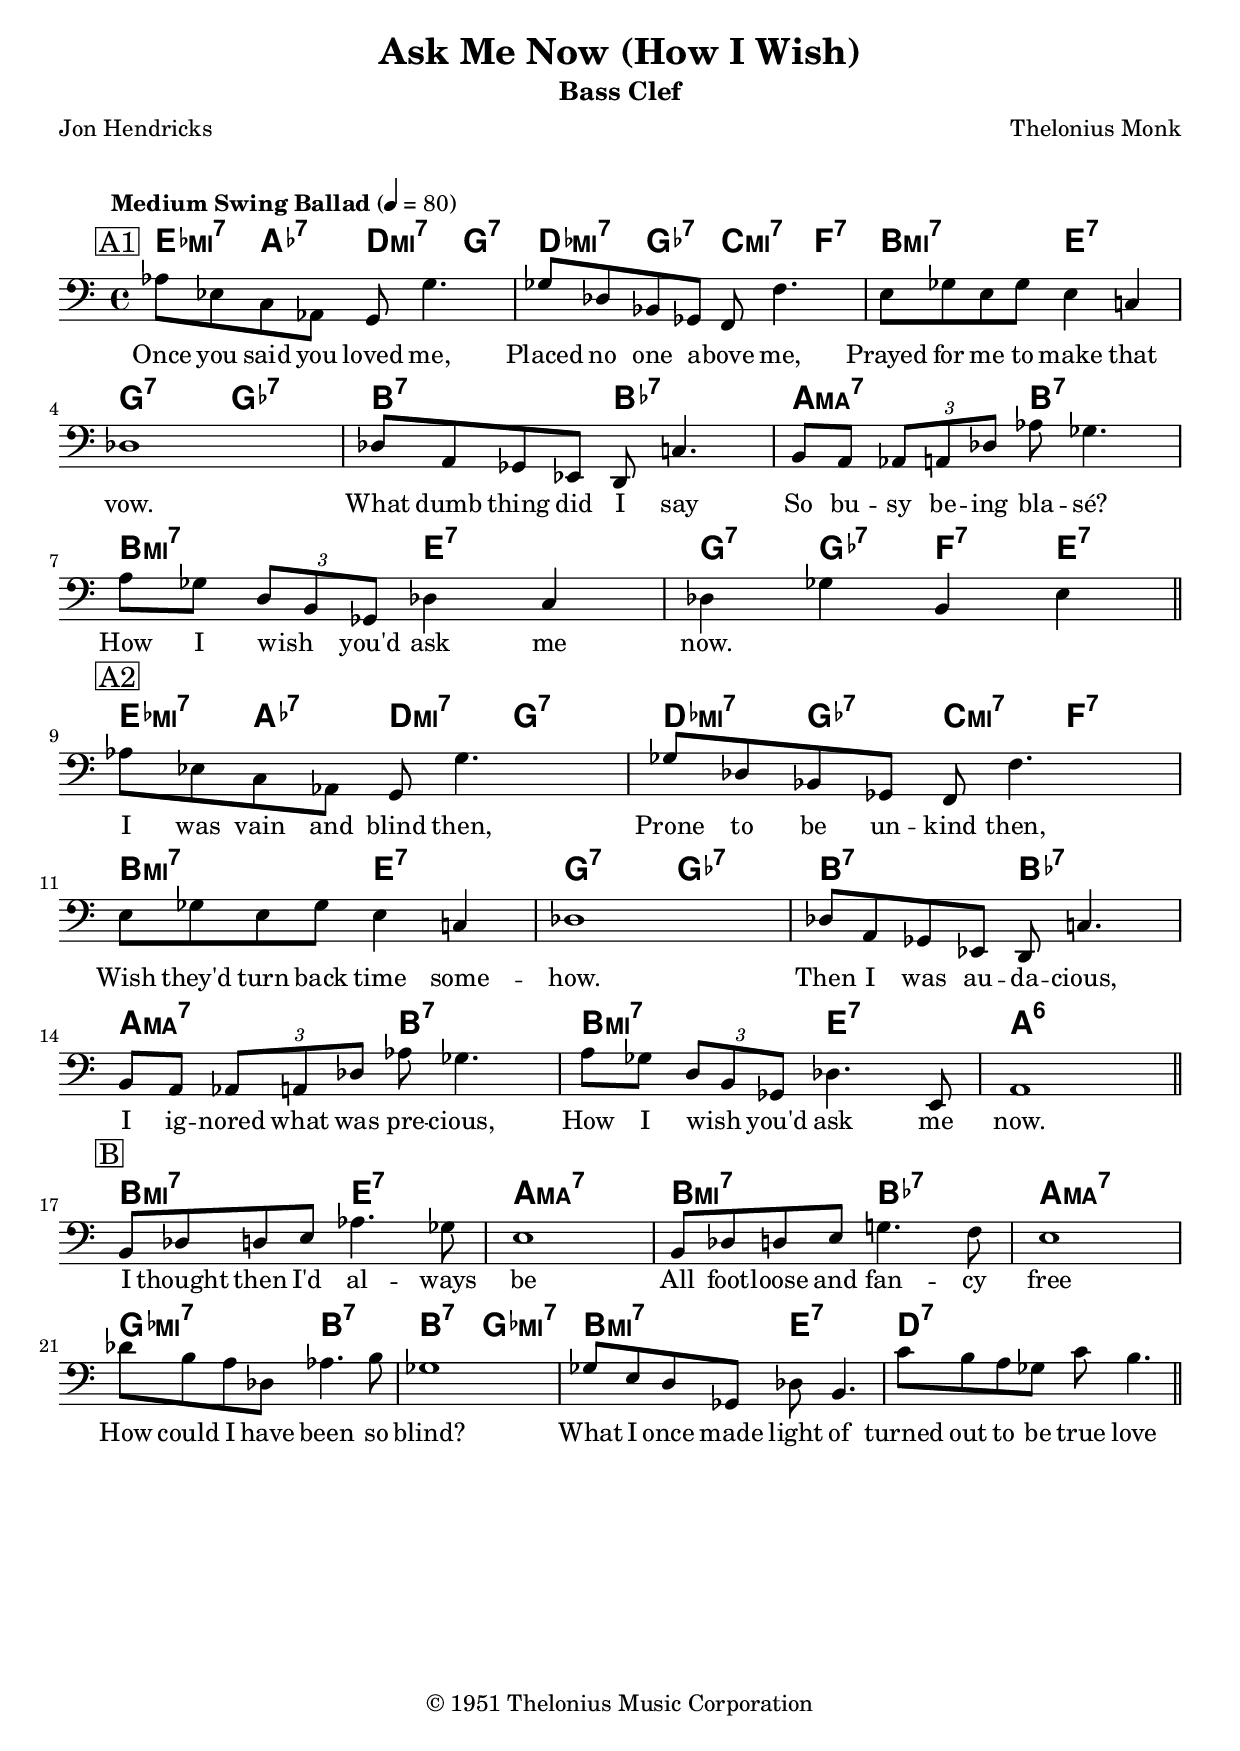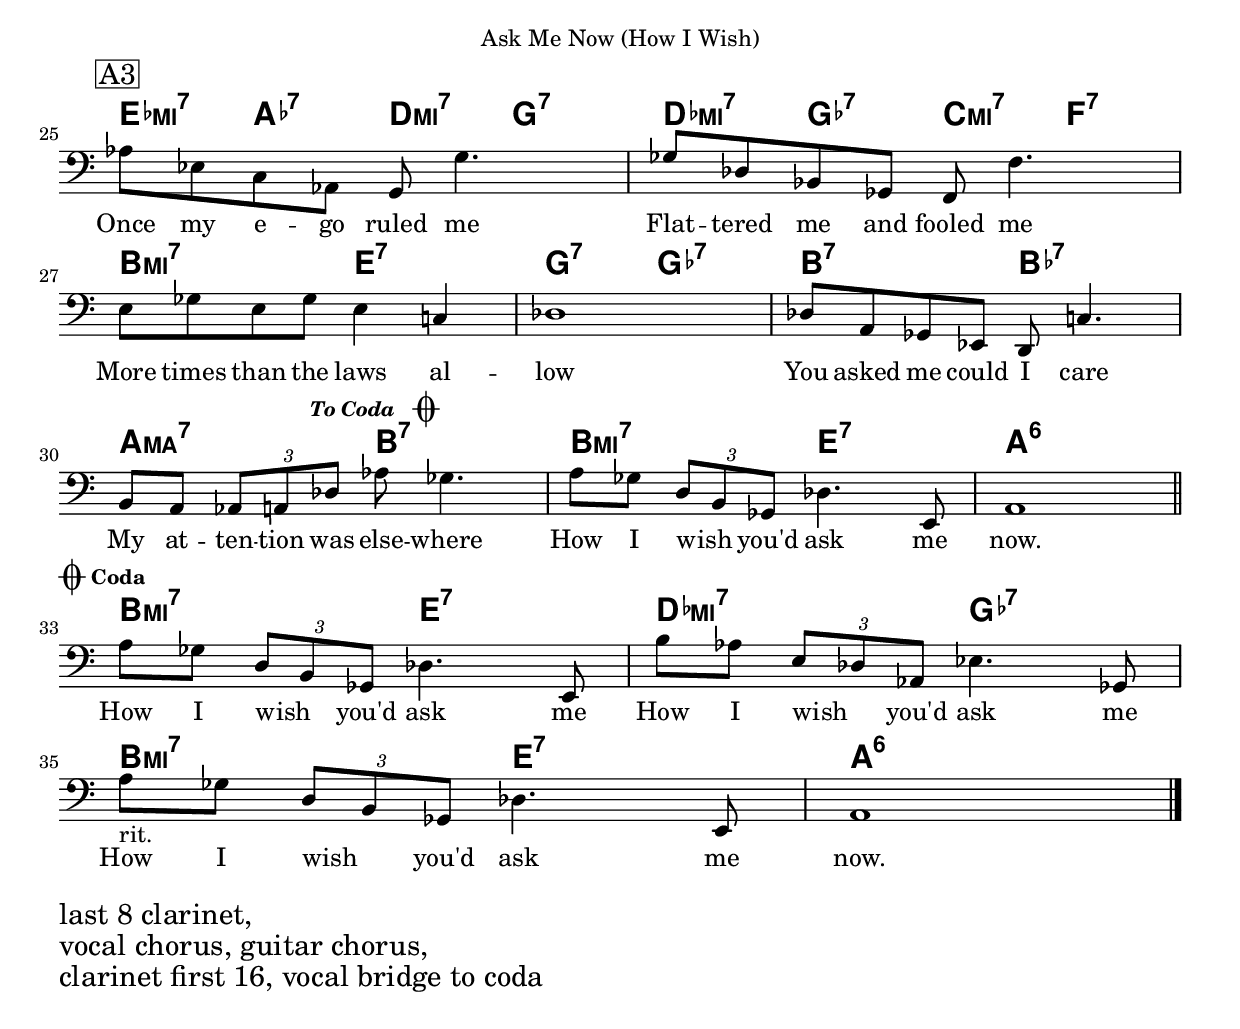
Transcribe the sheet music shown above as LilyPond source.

\version "2.24.0"

\include "english.ly"

instrument = "Bass Clef"
whatKey = bff,,
whatClef = "bass"

%% -*- Mode: LilyPond -*-

\include "lead-sheets.ily"

\header {
  title = "Ask Me Now (How I Wish)"
  subtitle = \instrument
  poet = "Jon Hendricks"
  composer = "Thelonius Monk"
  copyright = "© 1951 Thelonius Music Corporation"
}

refrainLyrics = \lyricmode {
  Once you said you loved me,
  Placed no one a -- bove me,
  Prayed for me to make that vow.
  What dumb thing did I say
  So bu -- sy be -- ing bla -- sé?
  How I wish _ you'd ask me now. \skip 1 \skip 1 \skip 1
  I was vain and blind then,
  Prone to be un -- kind then,
  Wish they'd turn back time some -- how.
  Then I was au -- da -- cious,
  I ig -- nored what was pre -- cious,
  How I wish _ you'd ask me now.
  I thought then I'd al -- ways be
  All foot -- loose and fan -- cy free
  How could I have been so blind?
  What I once made light of turned out to be true love
  Once my e -- go ruled me
  Flat -- tered me and fooled me
  More times than the laws al -- low
  You asked me could I care
  My at -- ten -- tion was else -- where
  How I wish _ you'd ask me now.
  How I wish _ you'd ask me How I wish _ you'd ask me
  How I wish _ you'd ask me now.
}

refrainChords = \chordmode {
  g4:m7 c4:7 gf4:m7 cf4:7 f4:m7 bf4:7 e4:m7 a4:7 ef2:m7 af2:7
  b2:7 bf2:7 ef2:7 d2:7 df2:maj7 ef2:7
  
  ef2:m7 af2:7 b4:7 bf4:7 a4:7 af4:7

  g4:m7 c4:7 gf4:m7 cf4:7 f4:m7 bf4:7 e4:m7 a4:7 ef2:m7 af2:7
  b2:7 bf2:7 ef2:7 d2:7 df2:maj7 ef2:7
  
  ef2:m7 af2:7 df1:6
  
  
  ef2:m7 af2:7 df1:maj7 ef2:m7 d2:7 df1:maj7
  bf2:m7 ef2:7 ef2:7 bf2:m7 ef2:m7 af2:7 gf1:7
  
  g4:m7 c4:7 gf4:m7 cf4:7 f4:m7 bf4:7 e4:m7 a4:7 ef2:m7 af2:7
  b2:7 bf2:7 ef2:7 d2:7 df2:maj7 ef2:7
  
  ef2:m7 af2:7 df1:6

  ef2:m7 af2:7
  f2:m7 bf2:7
  ef2:m7 af2:7 df1:6
}

refrainKey = df

refrainMelody = \relative c'' {
  \time 4/4
  \clef \whatClef
  \tempo "Medium Swing Ballad" 4 = 80

  \mark \markup { \box "A1" }
  c8 g8 e8 c8 b8 b'4. | bf8 f8 d8 bf8 a8 a'4. |
  \allowBreak
  af8 bf8 af8 bf8 af4 e!4 | f1 |
  \allowBreak
  f8 df8 bf8 g8 fs8 e'!4. | ef8 df8 \tuplet 3/2 { c8 df8 f8 } c'8 bf4. |
  \allowBreak
  df8 bf8 \tuplet 3/2 { gf8 ef8 bf8 } f'4 e4 | f4 bf4 ef,4 af4 |
  \bar "||"
  \break

  \mark \markup { \box "A2" }
  c8 g8 e8 c8 b8 b'4. | bf8 f8 d8 bf8 a8 a'4. |
  \allowBreak
  af8 bf8 af8 bf8 af4 e!4 | f1 |
  \allowBreak
  f8 df8 bf8 g8 fs8 e'!4. | ef8 df8 \tuplet 3/2 { c8 df8 f8 } c'8 bf4. |
  \allowBreak
  df8 bf8 \tuplet 3/2 { gf8 ef8 bf8 } f'4. af,8 | df1 |
  \bar "||"
  \break

  \mark \markup { \box "B" }
  ef8 f8 gf8 af8 c4. bf8 | af1 |
  \allowBreak
  ef8 f8 gf8 af8 b!4. a8 | af1 |
  \allowBreak
  f'8 ef8 df8 f,8 c'4. ef8 | bf1 | 
  \allowBreak
  bf8 af8 gf8 bf,8 f'8 ef4. | ff'8 ef8 df8 bf8 ff'8 ef4. |
  \bar "||"

  \pageBreak
  
  \mark \markup { \box "A3" }
  c8 g8 e8 c8 b8 b'4. | bf8 f8 d8 bf8 a8 a'4. |
  \allowBreak
  af8 bf8 af8 bf8 af4 e!4 | f1 |
  \allowBreak
  f8 df8 bf8 g8 fs8 e'!4. | ef8 df8 \tuplet 3/2 { c8 df8 f8 } c'8 \textToCoda bf4. |
  \allowBreak
  df8 bf8 \tuplet 3/2 { gf8 ef8 bf8 } f'4. af,8 | df1 |
  \bar "||"
  \break

  \textCoda
  df'8 bf8 \tuplet 3/2 { gf8 ef8 bf8 } f'4. af,8 |
  ef''8 c8 \tuplet 3/2 { af8 f8 c8 } g'4. bf,8 |
  \break
  df'8-"rit." bf8 \tuplet 3/2 { gf8 ef8 bf8 } f'4. af,8 | df1 |

  \bar "|."
}

\include "paper.ily"

\markup {
  % Leave a gap after the header
  \vspace #1
}

\include "refrain.ily"

performanceNotes =
\markup {
  \column {
    \line { \huge { "last 8 clarinet," } }
    \line { \huge { "vocal chorus, guitar chorus," } }
    \line { \huge { "clarinet first 16, vocal bridge to coda" } }
  }
}

\include "notes.ily"

